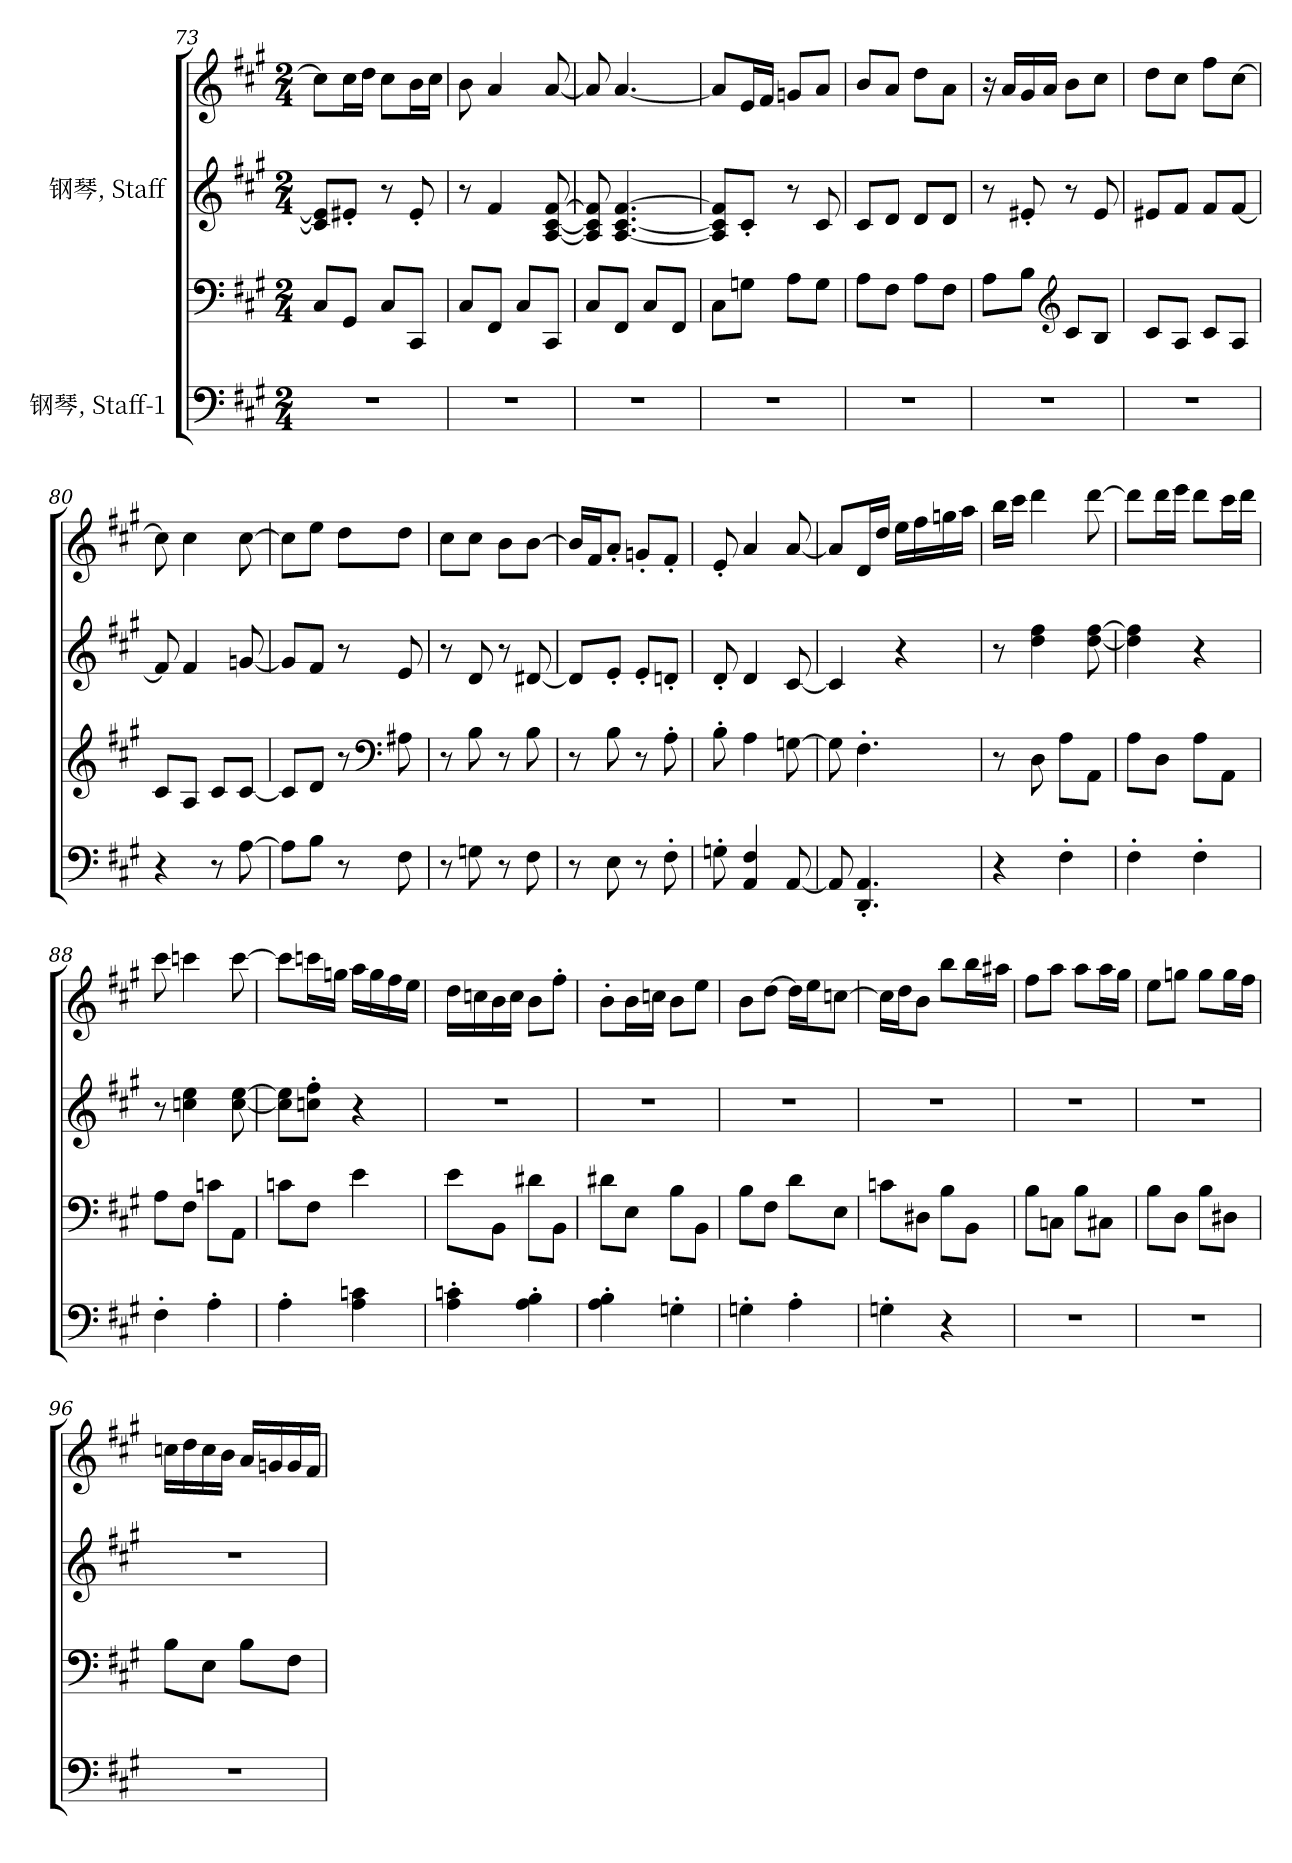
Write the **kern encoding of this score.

**kern	**kern	**kern	**kern
*part2	*part2	*part1	*part1
*staff4	*staff3	*staff2	*staff1
*I"钢琴, Staff-1	*	*I"钢琴, Staff	*
!!LO:LB:g=z
*clefF4	*clefF4	*clefG2	*clefG2
*k[f#c#g#]	*k[f#c#g#]	*k[f#c#g#]	*k[f#c#g#]
*M2/4	*M2/4	*M2/4	*M2/4
=73	=73	=73	=73
2r	8C#/L	8c#/] 8e#/]L	8cc#\L]
.	8GG#/J	8e#X'/J	16cc#\L
.	.	.	16dd\JJ
.	8C#/L	8r	8cc#\L
.	8CC#/J	8e#'/	16b\L
.	.	.	16cc#\JJ
=74	=74	=74	=74
2r	8C#/L	8r	8b\
.	8FF#/J	4f#/	4a/
.	8C#/L	.	.
.	8CC#/J	[8A/ [8c#/ [8f#/	[8a/
=75	=75	=75	=75
2r	8C#/L	8A/] 8c#/] 8f#/]	8a/]
.	8FF#/J	[4.A/ [4.c#/ [4.f#/	[4.a/
.	8C#/L	.	.
.	8FF#/J	.	.
=76	=76	=76	=76
2r	8C#\L	8A/] 8c#/] 8f#/]L	8a/L]
.	8Gn\J	8c#'/J	16e/L
.	.	.	16f#/JJ
.	8A\L	8r	8gn/L
.	8G\J	8c#/	8a/J
=77	=77	=77	=77
2r	8A\L	8c#/L	8b/L
.	8F#\J	8d/J	8a/J
.	8A\L	8d/L	8dd\L
.	8F#\J	8d/J	8a\J
=78	=78	=78	=78
2r	8A\L	8r	16r
.	.	.	16a/LL
.	8B\J	8e#X'/	16g#/
.	.	.	16a/JJ
*	*clefG2	*	*
.	8c#/L	8r	8b\L
.	8B/J	8e#/	8cc#\J
!!LO:PB:g=z
=79	=79	=79	=79
2r	8c#/L	8e#X/L	8dd\L
.	8A/J	8f#/J	8cc#\J
.	8c#/L	8f#/L	8ff#\L
.	8A/J	[8f#/J	[8cc#\J
=80	=80	=80	=80
4r	8c#/L	8f#/]	8cc#\]
.	8A/J	4f#/	4cc#\
8r	8c#/L	.	.
[8A\	[8c#/J	[8gn/	[8cc#\
=81	=81	=81	=81
8A\L]	8c#/L]	8g/L]	8cc#\L]
8B\J	8d/J	8f#/J	8ee\J
8r	8r	8r	8dd\L
*	*clefF4	*	*
8F#\	8A#X\	8e/	8dd\J
=82	=82	=82	=82
8r	8r	8r	8cc#\L
8Gn\	8B\	8d/	8cc#\J
8r	8r	8r	8b\L
8F#\	8B\	[8d#X/	[8b\J
=83	=83	=83	=83
8r	8r	8d#/L]	16b/LL]
.	.	.	16f#/J
8E\	8B\	8e'/J	8a'/J
8r	8r	8e'/L	8gn'/L
8F#'\	8A'\	8dn'/J	8f#'/J
!!LO:LB:g=z
=84	=84	=84	=84
8Gn'\	8B'\	8d'/	8e'/
4AA/ 4F#/	4A\	4d/	4a/
[8AA/	[8Gn\	[8c#/	[8a/
=85	=85	=85	=85
8AA/]	8G\]	4c#/]	8a/L]
4.DD/' 4.AA/'	4.F#'\	.	16d/L
.	.	.	16dd/JJ
.	.	4r	16ee\LL
.	.	.	16ff#\
.	.	.	16ggn\
.	.	.	16aa\JJ
=86	=86	=86	=86
4r	8r	8r	16bb\LL
.	.	.	16ccc#\JJ
.	8D\	4dd\ 4ff#\	4ddd\
4F#'\	8A\L	.	.
.	8AA\J	[8dd\ [8ff#\	[8ddd\
=87	=87	=87	=87
4F#'\	8A\L	4dd\] 4ff#\]	8ddd\L]
.	8D\J	.	16ddd\L
.	.	.	16eee\JJ
4F#'\	8A\L	4r	8ddd\L
.	8AA\J	.	16ccc#\L
.	.	.	16ddd\JJ
=88	=88	=88	=88
4F#'\	8A\L	8r	8ccc#\
.	8F#\J	4ccn\ 4ee\	4cccn\
4A'\	8cn\L	.	.
.	8AA\J	[8cc\ [8ee\	[8ccc\
!!LO:LB:g=z
=89	=89	=89	=89
4A'\	8cn\L	8cc\] 8ee\]L	8ccc\L]
.	8F#\J	8ccn\' 8ff#\'J	16cccn\L
.	.	.	16ggn\JJ
4A\ 4cn\	4e\	4r	16aa\LL
.	.	.	16gg\
.	.	.	16ff#\
.	.	.	16ee\JJ
=90	=90	=90	=90
4A\' 4cn\'	8e\L	2r	16dd\LL
.	.	.	16ccn\
.	8BB\J	.	16b\
.	.	.	16cc\JJ
4A\' 4B\'	8d#X\L	.	8b\L
.	8BB\J	.	8ff#'\J
=91	=91	=91	=91
4A\' 4B\'	8d#X\L	2r	8b'\L
.	8E\J	.	16b\L
.	.	.	16ccn\JJ
4Gn'\	8B\L	.	8b\L
.	8BB\J	.	8ee\J
=92	=92	=92	=92
4Gn'\	8B\L	2r	8b\L
.	8F#\J	.	[8dd\J
4A'\	8d\L	.	16dd\LL]
.	.	.	16ee\J
.	8E\J	.	[8ccn\J
=93	=93	=93	=93
4Gn'\	8cn\L	2r	16cc\LL]
.	.	.	16dd\J
.	8D#X\J	.	8b\J
4r	8B\L	.	8bb\L
.	8BB\J	.	16bb\L
.	.	.	16aa#X\JJ
!!LO:PB:g=z
=94	=94	=94	=94
2r	8B\L	2r	8ff#\L
.	8Cn\J	.	8aa\J
.	8B\L	.	8aa\L
.	8C#X\J	.	16aa\L
.	.	.	16gg#\JJ
=95	=95	=95	=95
2r	8B\L	2r	8ee\L
.	8D\J	.	8ggn\J
.	8B\L	.	8gg\L
.	8D#X\J	.	16gg\L
.	.	.	16ff#\JJ
=96	=96	=96	=96
2r	8B\L	2r	16ccn\LL
.	.	.	16dd\
.	8E\J	.	16cc\
.	.	.	16b\JJ
.	8B\L	.	16a/LL
.	.	.	16gn/
.	8F#\J	.	16g/
.	.	.	16f#/JJ
=	=	=	=
*-	*-	*-	*-
